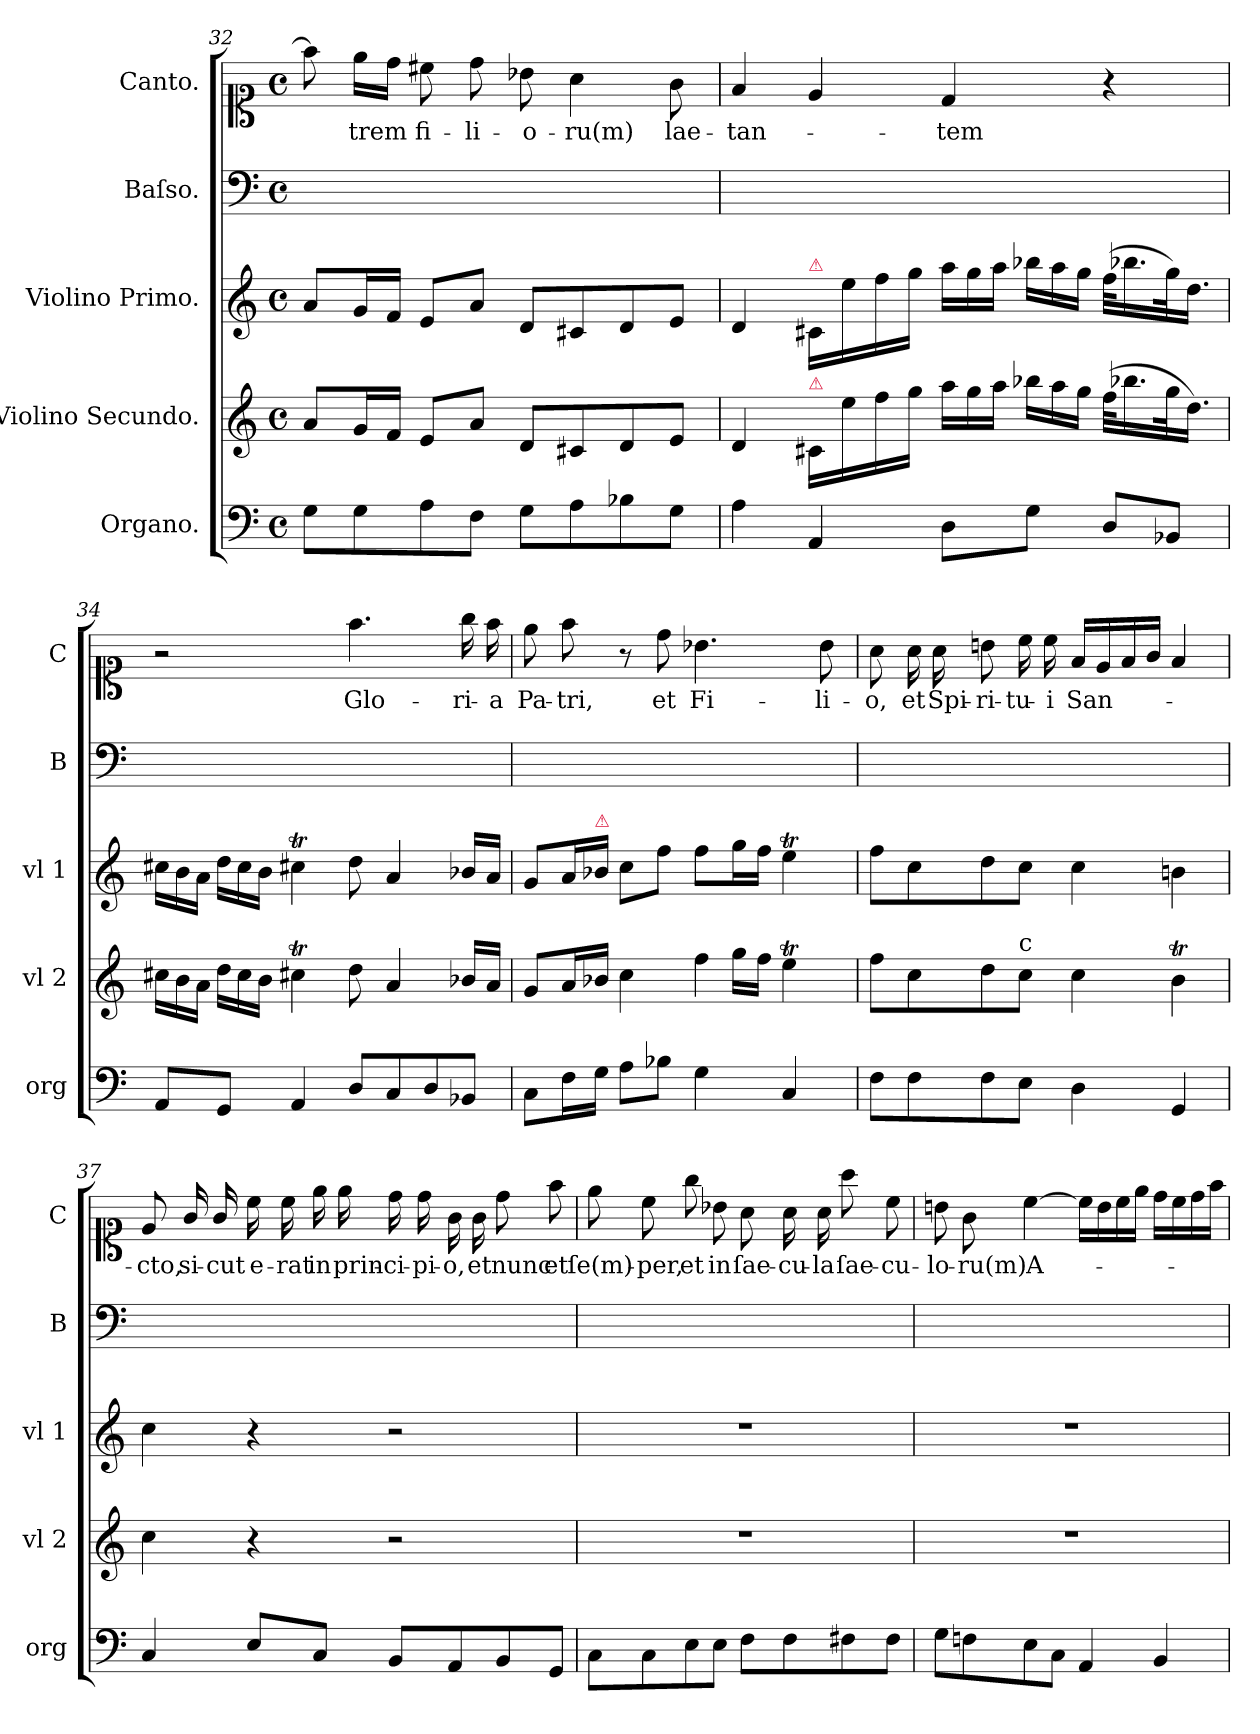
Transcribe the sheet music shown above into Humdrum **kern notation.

**kern	**kern	**dynam	**kern	**dynam	**kern	**kern	**text
*part5	*part4	*part4	*part3	*part3	*part2	*part1	*part1
*staff5	*staff4	*staff4	*staff3	*staff3	*staff2	*staff1	*staff1
*I"Organo.	*I"Violino Secundo.	*	*I"Violino Primo.	*	*I"Baſso.	*I"Canto.	*
*I'org	*I'vl 2	*	*I'vl 1	*	*I'B	*I'C	*
*clefF4	*clefG2	*	*clefG2	*	*clefF4	*clefC1	*
*k[]	*k[]	*	*k[]	*	*k[]	*k[]	*
*C:	*C:	*	*C:	*	*C:	*C:	*
*M4/4	*M4/4	*	*M4/4	*	*M4/4	*M4/4	*
*met(c)	*met(c)	*	*met(c)	*	*met(c)	*met(c)	*
=32	=32	=32	=32	=32	=32	=32	=32
8G\L	8a/L	.	8a/L	.	1ryy	8ff\]	.
8G\	16g/L	.	16g/L	.	.	16ee\LL	-trem
.	16f/JJ	.	16f/JJ	.	.	16dd\JJ	.
8A\	8e/L	.	8e/L	.	.	8cc#X\	fi-
8F\J	8a/J	.	8a/J	.	.	8dd\	-li-
8G\L	8d/L	.	8d/L	.	.	8b-X\	-o-
8A\	8c#X/	.	8c#X/	.	.	4a\	-ru(m)
8B-X\	8d/	.	8d/	.	.	.	.
8G\J	8e/J	.	8e/J	.	.	8g\	lae-
=33	=33	=33	=33	=33	=33	=33	=33
4A\	4d/	.	4d/	.	1ryy	4f/	-tan-
!	!	!	!LO:TX:a:color=crimson:t=⚠	!	!	!	!
!	!LO:TX:a:color=crimson:t=⚠	!	!	!	!	!	!
4AA/	16c#X/LL	.	16c#X/LL	.	.	4e/	.
!	!	!LO:DY:b	!	!	!	!	!
.	16ee\	f&colon;	16ee\	.	.	.	.
!	!	!	!	!LO:DY:b	!	!	!
.	16ff\	.	16ff\	for	.	.	.
.	16gg\JJ	.	16gg\JJ	.	.	.	.
*	*Xtuplet	*	*Xtuplet	*	*	*	*
8D\L	24aa\LL	.	24aa\LL	.	.	4d/	-tem
.	24gg\	.	24gg\	.	.	.	.
.	24aa\JJ	.	24aa\JJ	.	.	.	.
8G\J	24bb-X\LL	.	24bb-X\LL	.	.	.	.
.	24aa\	.	24aa\	.	.	.	.
.	24gg\JJ	.	24gg\JJ	.	.	.	.
8D/L	(>32ff\KLL	.	(>32ff\KLL	.	.	4r	.
.	16.bb-X\	.	16.bb-X\	.	.	.	.
8BB-X/J	32gg\K	.	32gg\K)	.	.	.	.
.	16.dd\JJ)	.	16.dd\JJ	.	.	.	.
=34	=34	=34	=34	=34	=34	=34	=34
8AA/L	24cc#X\LL	.	24cc#X\LL	.	1ryy	2r	.
.	24b\	.	24b\	.	.	.	.
.	24a\JJ	.	24a\JJ	.	.	.	.
8GG/J	24dd\LL	.	24dd\LL	.	.	.	.
.	24cc#\	.	24cc#\	.	.	.	.
.	24b\JJ	.	24b\JJ	.	.	.	.
4AA/	4cc#Xt\	.	4cc#Xt\	.	.	.	.
8D/L	8dd\	.	8dd\	.	.	4.ff\	Glo-
!	!	!	!	!LO:DY:b	!	!	!
8C/	4a/	.	4a/	po.	.	.	.
8D/	.	.	.	.	.	.	.
8BB-X/J	16b-X/LL	.	16b-X/LL	.	.	16gg\	-ri-
.	16a/JJ	.	16a/JJ	.	.	16ff\	-a
=35	=35	=35	=35	=35	=35	=35	=35
8C\L	8g/L	.	8g/L	.	1ryy	8ee\	Pa-
16F\L	16a/L	.	16a/L	.	.	8ff\	-tri,
!	!	!	!LO:TX:a:color=crimson:t=⚠	!	!	!	!
16G\JJ	16b-X/JJ	.	16b-X/JJ	.	.	.	.
8A\L	4cc\	.	8cc\L	.	.	8r	.
8B-X\J	.	.	8ff\J	.	.	8dd\	et
!	!LO:N:vis=4	!	!	!	!	!	!
4G\	8ff\	.	8ff\L	.	.	4.b-X\	Fi-
.	16gg\LL	.	16gg\L	.	.	.	.
.	16ff\JJ	.	16ff\JJ	.	.	.	.
4C/	4eet\	.	4eet\	.	.	.	.
.	.	.	.	.	.	8b-\	-li-
=36	=36	=36	=36	=36	=36	=36	=36
8F\L	8ff\L	.	8ff\L	.	1ryy	8a\	-o,
8F\	8cc\	.	8cc\	.	.	16a\	et
.	.	.	.	.	.	16a\	Spi-
8F\	8dd\	.	8dd\	.	.	8bn\	-ri-
!	!LO:TX:a:t=c	!	!	!	!	!	!
8E\J	8cc\J	.	8cc\J	.	.	16cc\	-tu-
.	.	.	.	.	.	16cc\	-i
4D\	4cc\	.	4cc\	.	.	16f/LL	San-
.	.	.	.	.	.	16e/	.
.	.	.	.	.	.	16f/	.
.	.	.	.	.	.	16g/JJ	.
4GG/	4bt\	.	4bn\	.	.	4f/	.
=37	=37	=37	=37	=37	=37	=37	=37
4C/	4cc\	.	4cc\	.	1ryy	8e/	-cto,
.	.	.	.	.	.	16g/	si-
.	.	.	.	.	.	16g/	-cut
8E/L	4r	.	4r	.	.	16cc\	e-
.	.	.	.	.	.	16cc\	-rat
8C/J	.	.	.	.	.	16ee\	in
.	.	.	.	.	.	16ee\	prin-
8BB/L	2r	.	2r	.	.	16dd\	-ci-
.	.	.	.	.	.	16dd\	-pi-
8AA/	.	.	.	.	.	16g\	-o,
.	.	.	.	.	.	16g\	et
8BB/	.	.	.	.	.	8dd\	nunc
8GG/J	.	.	.	.	.	8ff\	et
=38	=38	=38	=38	=38	=38	=38	=38
8C\L	1r	.	1r	.	1ryy	8ee\	ſe(m)-
8C\	.	.	.	.	.	8cc\	-per,
8E\	.	.	.	.	.	8gg\	et
8E\J	.	.	.	.	.	8b-X\	in
8F\L	.	.	.	.	.	8a\	ſae-
8F\	.	.	.	.	.	16a\	-cu-
.	.	.	.	.	.	16a\	-la
8F#X\	.	.	.	.	.	8aa\	ſae-
8F#\J	.	.	.	.	.	8cc\	-cu-
=39	=39	=39	=39	=39	=39	=39	=39
8G\L	1r	.	1r	.	1ryy	8bn\	-lo-
8Fn\	.	.	.	.	.	8g\	-ru(m)
8E\	.	.	.	.	.	[4cc\	A-
8C\J	.	.	.	.	.	.	.
4AA/	.	.	.	.	.	16cc\LL]	.
.	.	.	.	.	.	16b\	.
.	.	.	.	.	.	16cc\	.
.	.	.	.	.	.	16ee\JJ	.
4BB/	.	.	.	.	.	16dd\LL	.
.	.	.	.	.	.	16cc\	.
.	.	.	.	.	.	16dd\	.
.	.	.	.	.	.	16ff\JJ	.
=	=	=	=	=	=	=	=
*-	*-	*-	*-	*-	*-	*-	*-
